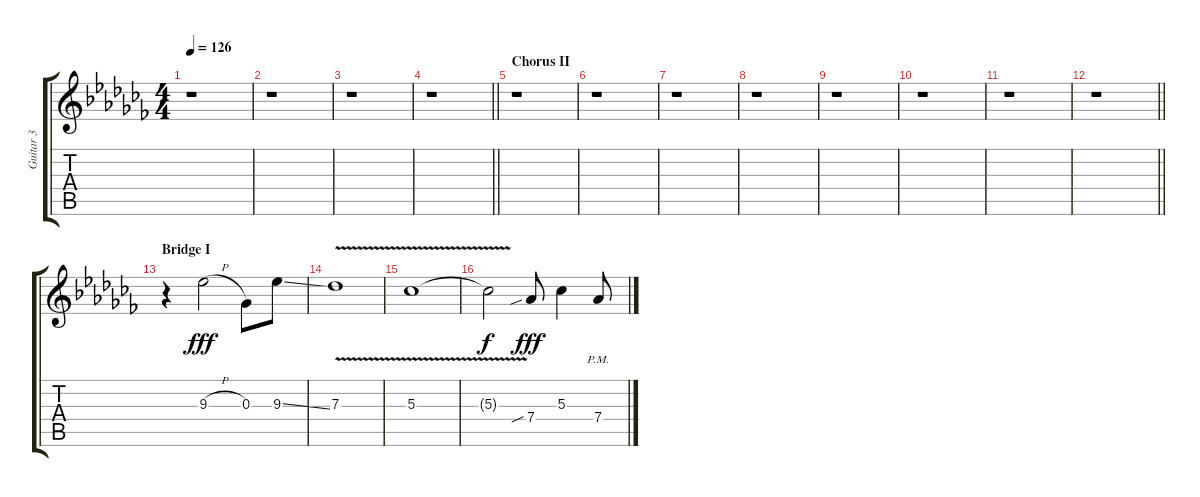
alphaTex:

\track ("Guitar 3" "Guitar 3") {instrument distortionguitar}
\staff {score tabs}
\tuning (Eb4 Bb3 Gb3 Db3 Ab2 Db2) {hide}
\ts (4 4)
\tempo 126
\clef g2
\ks cb
r.1{dy f} |
r.1 |
r.1 |
\barLineRight lightlight
r.1 |
\section ("" "Chorus II")
r.1 |
r.1 |
r.1 |
r.1 |
r.1 |
r.1 |
r.1 |
\barLineRight lightlight
r.1 |
\section ("" "Bridge I")
r.4 9.3{h}.2{dy fff} 0.3.8 9.3{ss}.8 |
7.3{v}.1 |
5.3{v}.1 |
5.3{t}.2{dy f} 7.4{sib}.8{dy fff} 5.3.4 7.4{pm}.8
